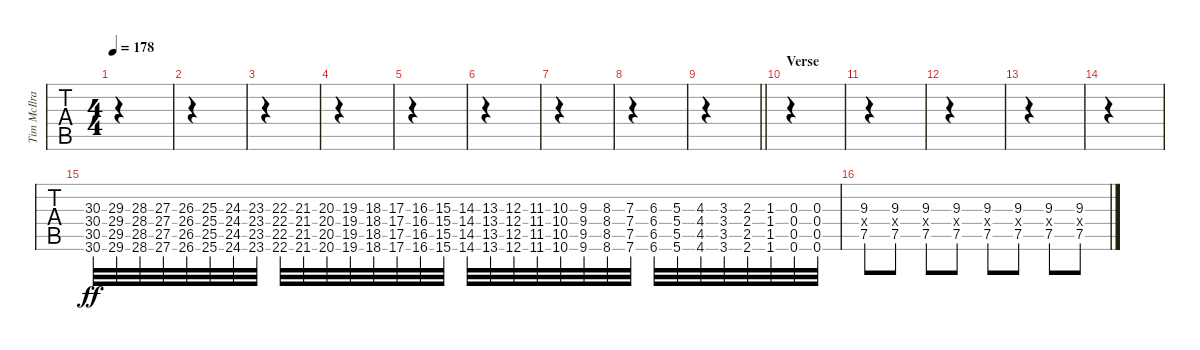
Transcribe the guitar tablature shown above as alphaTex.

\track ("Tim McIlrath - Guitar Two" "Tim McIlra") {instrument distortionguitar}
\staff {tabs}
\tuning (Eb4 Bb3 Gb3 Db3 Ab2 Eb2) {hide}
\ts (4 4)
\tempo 178
\clef g2
\ks c
|
|
|
|
|
|
|
|
\barLineRight lightlight
|
\section ("" "Verse")
|
|
|
|
|
(30.3 30.4 30.5 30.6).32{dy ff} (29.3 29.4 29.5 29.6).32 (28.3 28.4 28.5 28.6).32 (27.3 27.4 27.5 27.6).32 (26.3 26.4 26.5 26.6).32 (25.3 25.4 25.5 25.6).32 (24.3 24.4 24.5 24.6).32 (23.3 23.4 23.5 23.6).32 (22.3 22.4 22.5 22.6).32 (21.3 21.4 21.5 21.6).32 (20.3 20.4 20.5 20.6).32 (19.3 19.4 19.5 19.6).32 (18.3 18.4 18.5 18.6).32 (17.3 17.4 17.5 17.6).32 (16.3 16.4 16.5 16.6).32 (15.3 15.4 15.5 15.6).32 (14.3 14.4 14.5 14.6).32 (13.3 13.4 13.5 13.6).32 (12.3 12.4 12.5 12.6).32 (11.3 11.4 11.5 11.6).32 (10.3 10.4 10.5 10.6).32 (9.3 9.4 9.5 9.6).32 (8.3 8.4 8.5 8.6).32 (7.3 7.4 7.5 7.6).32 (6.3 6.4 6.5 6.6).32 (5.3 5.4 5.5 5.6).32 (4.3 4.4 4.5 4.6).32 (3.3 3.4 3.5 3.6).32 (2.3 2.4 2.5 2.6).32 (1.3 1.4 1.5 1.6).32 (0.3 0.4 0.5 0.6).32 (0.3 0.4 0.5 0.6).32 |
(9.3 7.4{x} 7.5).8 (9.3 7.4{x} 7.5).8 (9.3 7.4{x} 7.5).8 (9.3 7.4{x} 7.5).8 (9.3 7.4{x} 7.5).8 (9.3 7.4{x} 7.5).8 (9.3 7.4{x} 7.5).8 (9.3 7.4{x} 7.5).8
